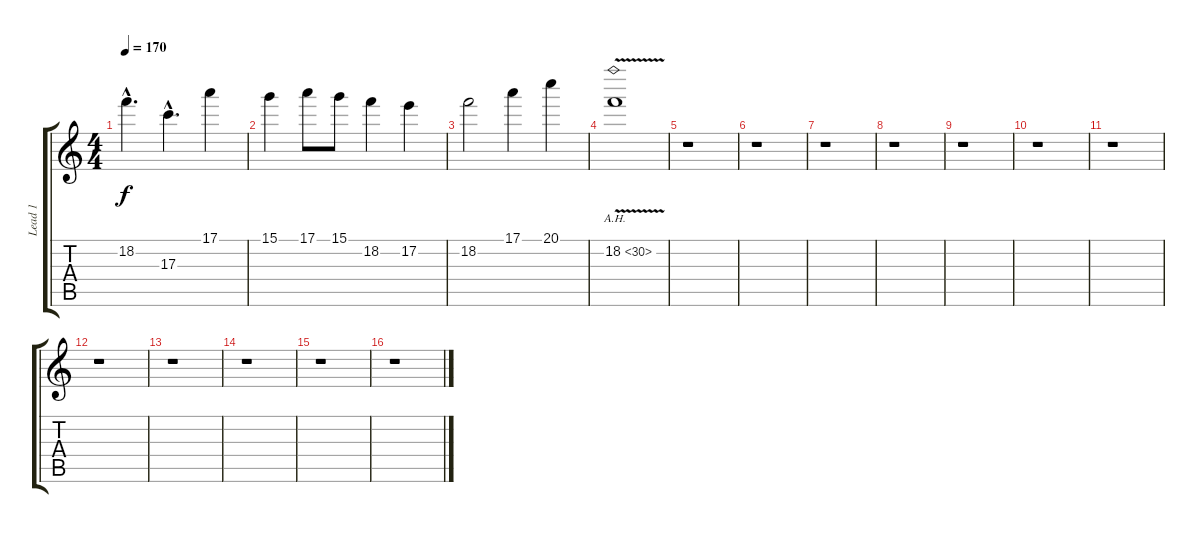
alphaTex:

\track ("Lead 1" "Lead 1") {instrument overdrivenguitar}
\staff {score tabs}
\tuning (E4 B3 G3 D3 A2 E2) {hide}
\ts (4 4)
\tempo 170
\clef g2
\ks c
18.2{hac}.4{d dy f} 17.3{hac}.4{d} 17.1.4 |
15.1.4 17.1.8 15.1.8 18.2.4 17.2.4 |
18.2.2 17.1.4 20.1.4 |
18.2{ah 12 v}.1 |
\section ("" "")
r.1 |
r.1 |
r.1 |
r.1 |
r.1 |
r.1 |
r.1 |
r.1 |
r.1 |
r.1 |
r.1 |
r.1
